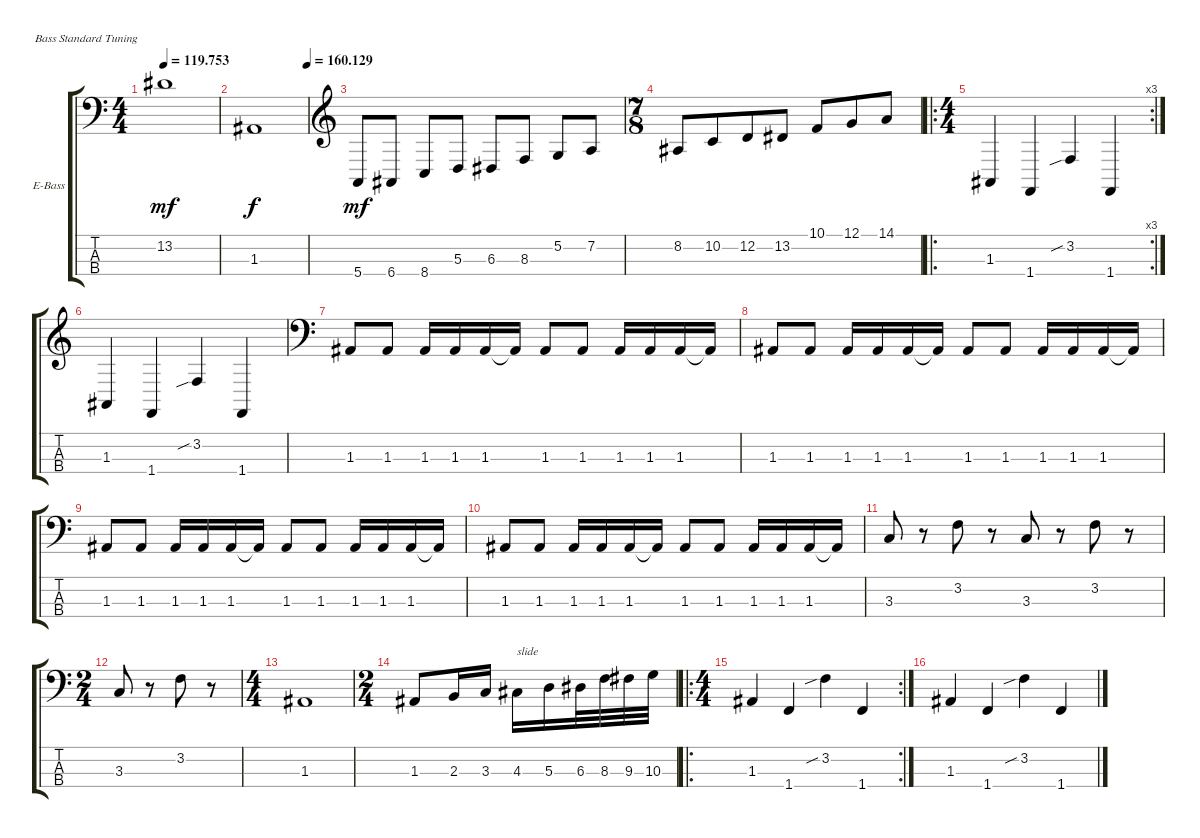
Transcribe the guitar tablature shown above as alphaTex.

\defaultSystemsLayout 4
\bracketExtendMode groupsimilarinstruments
\firstSystemTrackNameOrientation horizontal
\otherSystemsTrackNameOrientation horizontal
\track ("Electric Bass" "E-Bass") {instrument electricbassfinger}
\staff {score tabs}
\tuning (G2 D2 A1 E1)
\ts (4 4)
\tempo
119.753
\accidentals auto
\clef f4
\ottava regular
\simile none
\ks c
13.2.1{dy mf} |
\tempo (160.129 1)
1.3.1{dy f} |
\clef g2
5.4.8{dy mf} 6.4.8 8.4.8 5.3.8 6.3.8 8.3.8 5.2.8 7.2.8 |
\ts (7 8)
8.2.8 10.2.8 12.2.8 13.2.8 10.1.8 12.1.8 14.1.8 |
\ro
\rc 3
\ts (4 4)
1.3.4 1.4.4 3.2{sib}.4 1.4.4 |
1.3.4 1.4.4 3.2{sib}.4 1.4.4 |
\clef f4
1.3.8 1.3.8 1.3.16 1.3.16 1.3.16 1.3{t}.16 1.3.8 1.3.8 1.3.16 1.3.16 1.3.16 1.3{t}.16 |
1.3.8 1.3.8 1.3.16 1.3.16 1.3.16 1.3{t}.16 1.3.8 1.3.8 1.3.16 1.3.16 1.3.16 1.3{t}.16 |
1.3.8 1.3.8 1.3.16 1.3.16 1.3.16 1.3{t}.16 1.3.8 1.3.8 1.3.16 1.3.16 1.3.16 1.3{t}.16 |
1.3.8 1.3.8 1.3.16 1.3.16 1.3.16 1.3{t}.16 1.3.8 1.3.8 1.3.16 1.3.16 1.3.16 1.3{t}.16 |
3.3.8 r.8 3.2.8 r.8 3.3.8 r.8 3.2.8 r.8 |
\ts (2 4)
3.3.8 r.8 3.2.8 r.8 |
\ts (4 4)
1.3.1 |
\ts (2 4)
1.3.8 2.3.16 3.3.16 4.3.16{txt "slide"} 5.3.16 6.3.32 8.3.32 9.3.32 10.3.32 |
\ro
\rc 2
\ts (4 4)
1.3.4 1.4.4 3.2{sib}.4 1.4.4 |
1.3.4 1.4.4 3.2{sib}.4 1.4.4
